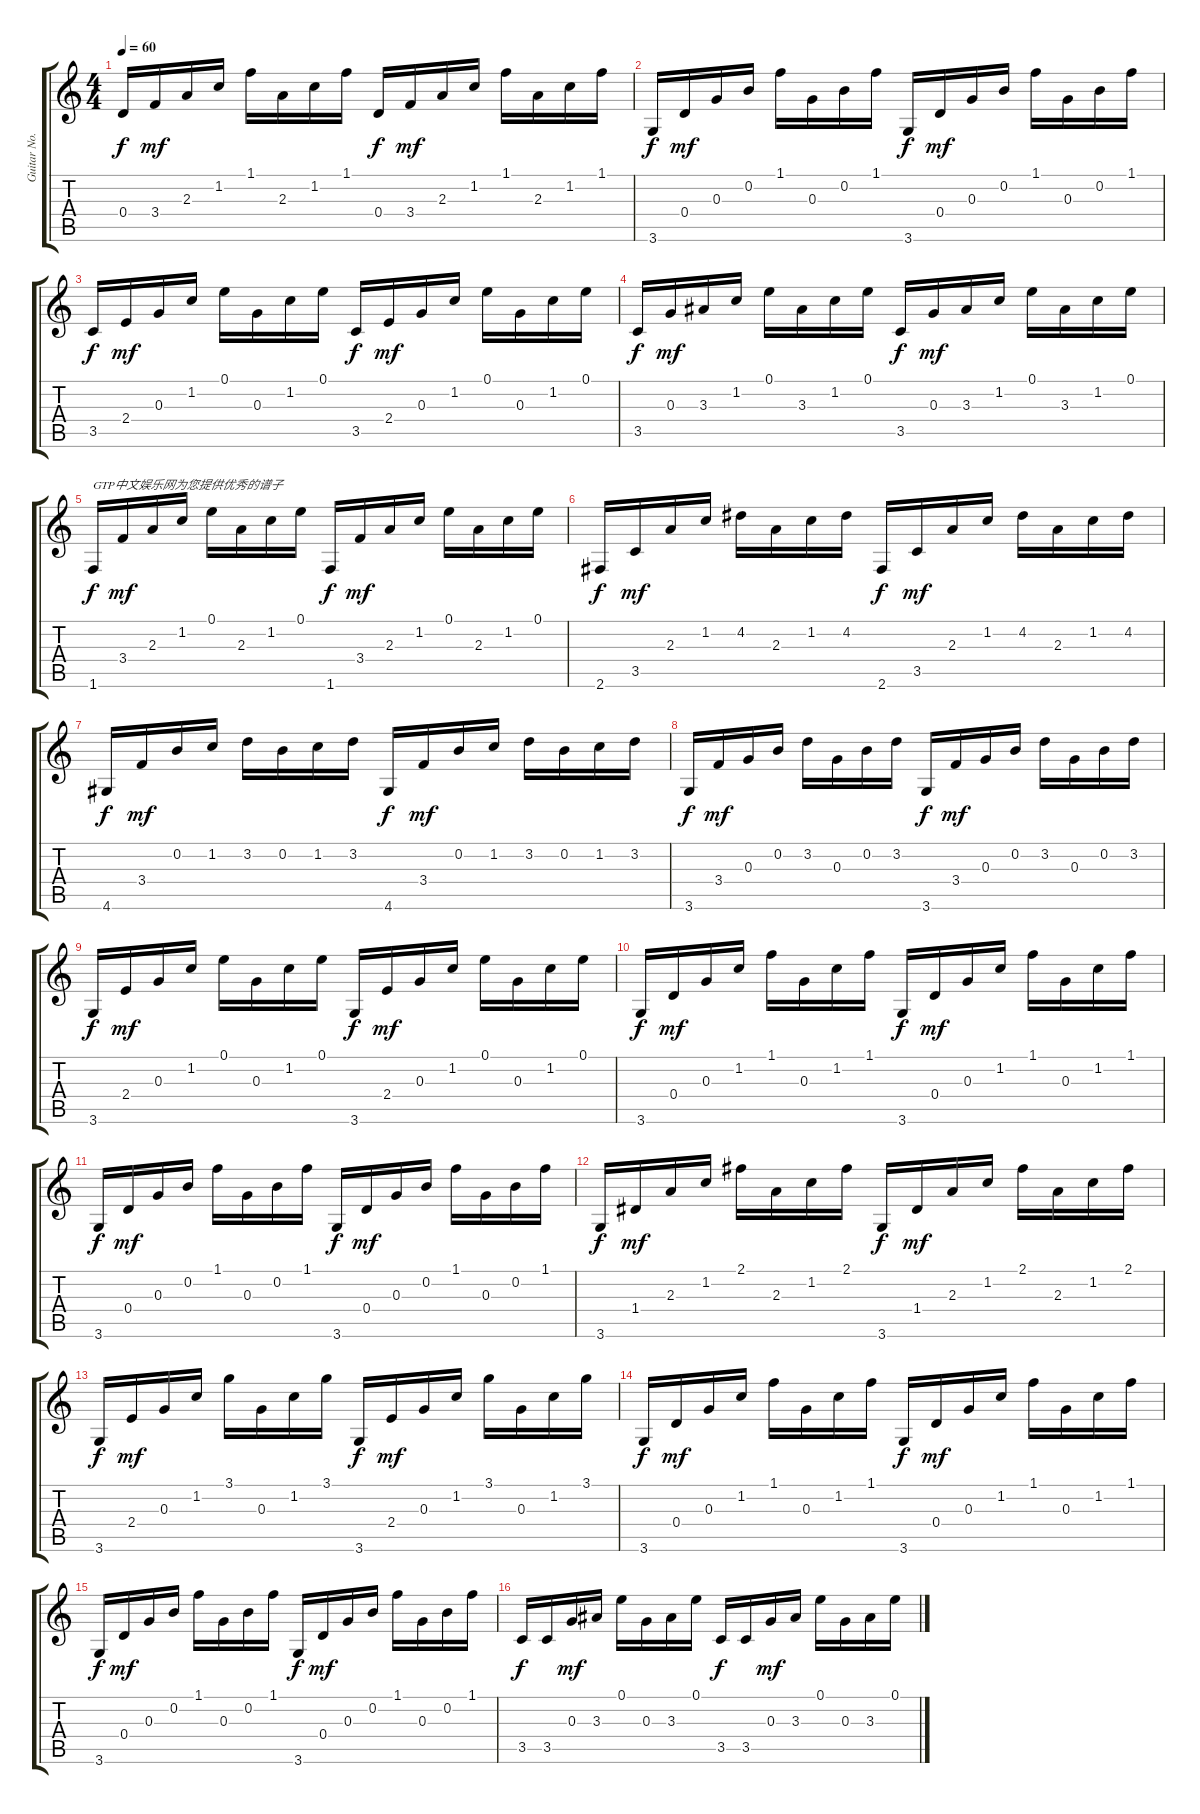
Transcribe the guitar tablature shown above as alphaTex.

\track ("Guitar No.1" "Guitar No.") {instrument acousticguitarnylon}
\staff {score tabs}
\tuning (E4 B3 G3 D3 A2 E2) {hide}
\ts (4 4)
\tempo 60
\clef g2
\ks c
0.4.16{dy f} 3.4.16{dy mf} 2.3.16 1.2.16 1.1.16 2.3.16 1.2.16 1.1.16 0.4.16{dy f} 3.4.16{dy mf} 2.3.16 1.2.16 1.1.16 2.3.16 1.2.16 1.1.16 |
3.6.16{dy f} 0.4.16{dy mf} 0.3.16 0.2.16 1.1.16 0.3.16 0.2.16 1.1.16 3.6.16{dy f} 0.4.16{dy mf} 0.3.16 0.2.16 1.1.16 0.3.16 0.2.16 1.1.16 |
3.5.16{dy f} 2.4.16{dy mf} 0.3.16 1.2.16 0.1.16 0.3.16 1.2.16 0.1.16 3.5.16{dy f} 2.4.16{dy mf} 0.3.16 1.2.16 0.1.16 0.3.16 1.2.16 0.1.16 |
3.5.16{dy f} 0.3.16{dy mf} 3.3.16 1.2.16 0.1.16 3.3.16 1.2.16 0.1.16 3.5.16{dy f} 0.3.16{dy mf} 3.3.16 1.2.16 0.1.16 3.3.16 1.2.16 0.1.16 |
1.6.16{txt "GTP中文娱乐网为您提供优秀的谱子" dy f} 3.4.16{dy mf} 2.3.16 1.2.16 0.1.16 2.3.16 1.2.16 0.1.16 1.6.16{dy f} 3.4.16{dy mf} 2.3.16 1.2.16 0.1.16 2.3.16 1.2.16 0.1.16 |
2.6.16{dy f} 3.5.16{dy mf} 2.3.16 1.2.16 4.2.16 2.3.16 1.2.16 4.2.16 2.6.16{dy f} 3.5.16{dy mf} 2.3.16 1.2.16 4.2.16 2.3.16 1.2.16 4.2.16 |
4.6.16{dy f} 3.4.16{dy mf} 0.2.16 1.2.16 3.2.16 0.2.16 1.2.16 3.2.16 4.6.16{dy f} 3.4.16{dy mf} 0.2.16 1.2.16 3.2.16 0.2.16 1.2.16 3.2.16 |
3.6.16{dy f} 3.4.16{dy mf} 0.3.16 0.2.16 3.2.16 0.3.16 0.2.16 3.2.16 3.6.16{dy f} 3.4.16{dy mf} 0.3.16 0.2.16 3.2.16 0.3.16 0.2.16 3.2.16 |
3.6.16{dy f} 2.4.16{dy mf} 0.3.16 1.2.16 0.1.16 0.3.16 1.2.16 0.1.16 3.6.16{dy f} 2.4.16{dy mf} 0.3.16 1.2.16 0.1.16 0.3.16 1.2.16 0.1.16 |
3.6.16{dy f} 0.4.16{dy mf} 0.3.16 1.2.16 1.1.16 0.3.16 1.2.16 1.1.16 3.6.16{dy f} 0.4.16{dy mf} 0.3.16 1.2.16 1.1.16 0.3.16 1.2.16 1.1.16 |
3.6.16{dy f} 0.4.16{dy mf} 0.3.16 0.2.16 1.1.16 0.3.16 0.2.16 1.1.16 3.6.16{dy f} 0.4.16{dy mf} 0.3.16 0.2.16 1.1.16 0.3.16 0.2.16 1.1.16 |
3.6.16{dy f} 1.4.16{dy mf} 2.3.16 1.2.16 2.1.16 2.3.16 1.2.16 2.1.16 3.6.16{dy f} 1.4.16{dy mf} 2.3.16 1.2.16 2.1.16 2.3.16 1.2.16 2.1.16 |
3.6.16{dy f} 2.4.16{dy mf} 0.3.16 1.2.16 3.1.16 0.3.16 1.2.16 3.1.16 3.6.16{dy f} 2.4.16{dy mf} 0.3.16 1.2.16 3.1.16 0.3.16 1.2.16 3.1.16 |
3.6.16{dy f} 0.4.16{dy mf} 0.3.16 1.2.16 1.1.16 0.3.16 1.2.16 1.1.16 3.6.16{dy f} 0.4.16{dy mf} 0.3.16 1.2.16 1.1.16 0.3.16 1.2.16 1.1.16 |
3.6.16{dy f} 0.4.16{dy mf} 0.3.16 0.2.16 1.1.16 0.3.16 0.2.16 1.1.16 3.6.16{dy f} 0.4.16{dy mf} 0.3.16 0.2.16 1.1.16 0.3.16 0.2.16 1.1.16 |
3.5.16{dy f} 3.5.16 0.3.16{dy mf} 3.3.16 0.1.16 0.3.16 3.3.16 0.1.16 3.5.16{dy f} 3.5.16 0.3.16{dy mf} 3.3.16 0.1.16 0.3.16 3.3.16 0.1.16
